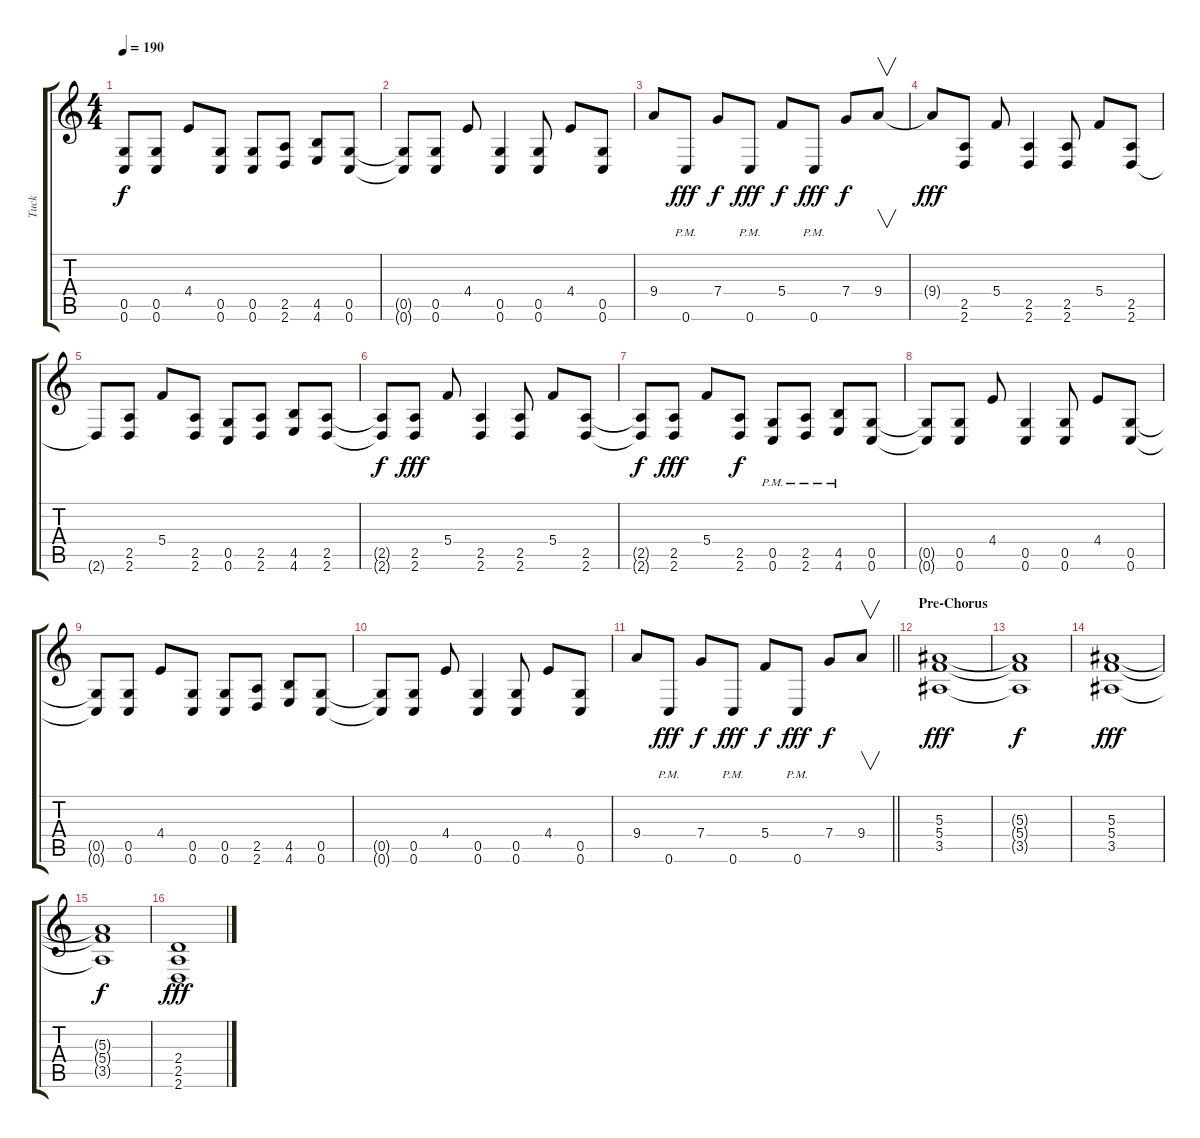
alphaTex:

\track ("Tuck" "Tuck") {instrument distortionguitar}
\staff {score tabs}
\tuning (D4 A3 F3 C3 G2 C2) {hide}
\ts (4 4)
\tempo 190
\clef g2
\ks c
(0.5{t} 0.6{t}).8{dy f} (0.5 0.6).8 4.4.8 (0.5 0.6).8 (0.5 0.6).8 (2.5 2.6).8 (4.5 4.6).8 (0.5 0.6).8 |
(0.5{t} 0.6{t}).8 (0.5 0.6).8 4.4.8 (0.5 0.6).4 (0.5 0.6).8 4.4.8 (0.5 0.6).8 |
9.4.8 0.6{pm}.8{dy fff} 7.4.8{dy f} 0.6{pm}.8{dy fff} 5.4.8{dy f} 0.6{pm}.8{dy fff} 7.4.8{dy f} 9.4.8{v} |
9.4{t}.8{dy fff} (2.5 2.6).8 5.4.8 (2.5 2.6).4 (2.5 2.6).8 5.4.8 (2.5 2.6).8 |
2.6{t}.8 (2.5 2.6).8 5.4.8 (2.5 2.6).8 (0.5 0.6).8 (2.5 2.6).8 (4.5 4.6).8 (2.5 2.6).8 |
(2.5{t} 2.6{t}).8{dy f} (2.5 2.6).8{dy fff} 5.4.8 (2.5 2.6).4 (2.5 2.6).8 5.4.8 (2.5 2.6).8 |
(2.5{t} 2.6{t}).8{dy f} (2.5 2.6).8{dy fff} 5.4.8 (2.5 2.6).8{dy f} (0.5{pm} 0.6{pm}).8 (2.5{pm} 2.6{pm}).8 (4.5{pm} 4.6{pm}).8 (0.5 0.6).8 |
(0.5{t} 0.6{t}).8 (0.5 0.6).8 4.4.8 (0.5 0.6).4 (0.5 0.6).8 4.4.8 (0.5 0.6).8 |
(0.5{t} 0.6{t}).8 (0.5 0.6).8 4.4.8 (0.5 0.6).8 (0.5 0.6).8 (2.5 2.6).8 (4.5 4.6).8 (0.5 0.6).8 |
(0.5{t} 0.6{t}).8 (0.5 0.6).8 4.4.8 (0.5 0.6).4 (0.5 0.6).8 4.4.8 (0.5 0.6).8 |
\barLineRight lightlight
9.4.8 0.6{pm}.8{dy fff} 7.4.8{dy f} 0.6{pm}.8{dy fff} 5.4.8{dy f} 0.6{pm}.8{dy fff} 7.4.8{dy f} 9.4.8{v} |
\section ("" "Pre-Chorus")
(5.3 5.4 3.5).1{dy fff} |
(5.3{t} 5.4{t} 3.5{t}).1{dy f} |
(5.3 5.4 3.5).1{dy fff} |
(5.3{t} 5.4{t} 3.5{t}).1{dy f} |
(2.4 2.5 2.6).1{dy fff}
